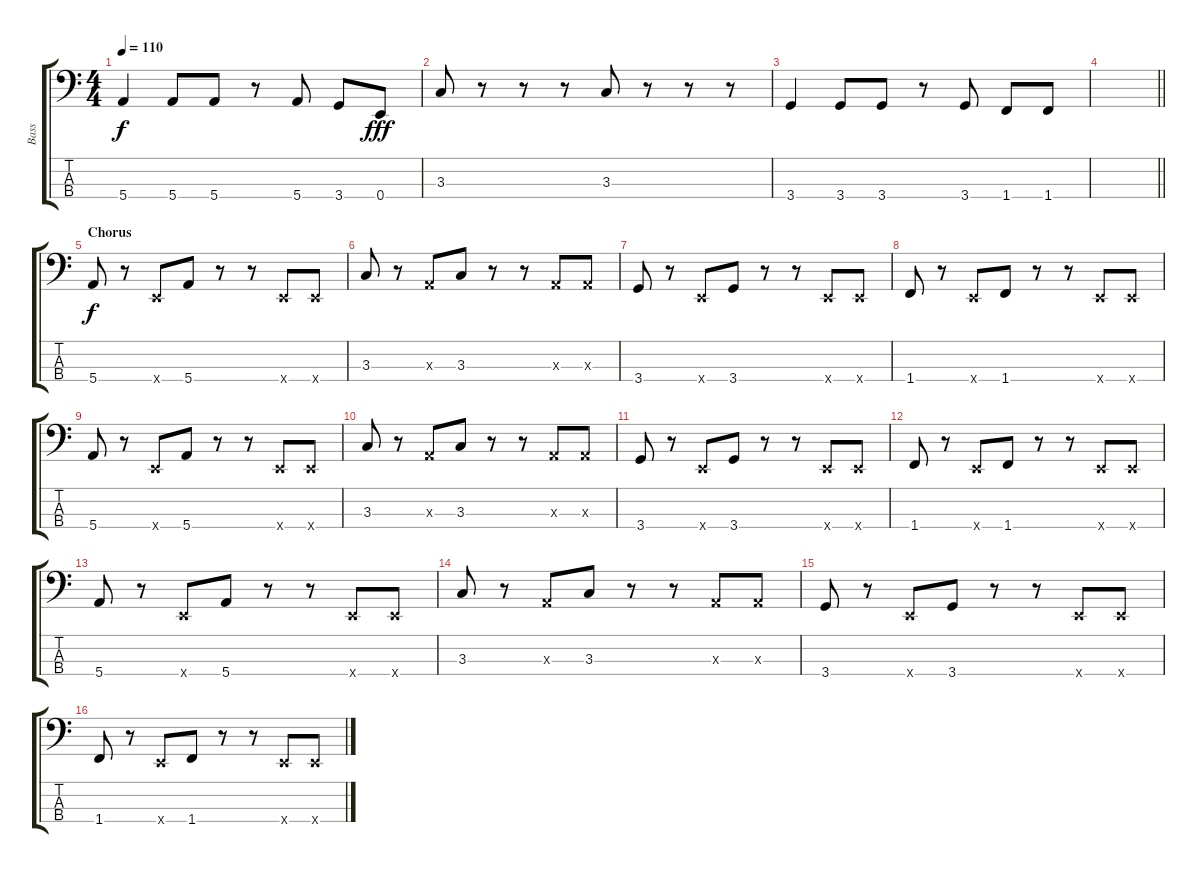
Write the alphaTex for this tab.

\track ("Bass" "Bass") {instrument electricbassfinger}
\staff {score tabs}
\tuning (G2 D2 A1 E1) {hide}
\ts (4 4)
\tempo 110
\clef f4
\ks c
5.4.4{dy f} 5.4.8 5.4.8 r.8 5.4.8 3.4.8 0.4.8{dy fff} |
3.3.8 r.8 r.8 r.8 3.3.8 r.8 r.8 r.8 |
3.4.4 3.4.8 3.4.8 r.8 3.4.8 1.4.8 1.4.8 |
\barLineRight lightlight
|
\section ("" "Chorus")
5.4.8{dy f} r.8 0.4{x}.8 5.4.8 r.8 r.8 0.4{x}.8 0.4{x}.8 |
3.3.8 r.8 0.3{x}.8 3.3.8 r.8 r.8 0.3{x}.8 0.3{x}.8 |
3.4.8 r.8 0.4{x}.8 3.4.8 r.8 r.8 0.4{x}.8 0.4{x}.8 |
1.4.8 r.8 0.4{x}.8 1.4.8 r.8 r.8 0.4{x}.8 0.4{x}.8 |
5.4.8 r.8 0.4{x}.8 5.4.8 r.8 r.8 0.4{x}.8 0.4{x}.8 |
3.3.8 r.8 0.3{x}.8 3.3.8 r.8 r.8 0.3{x}.8 0.3{x}.8 |
3.4.8 r.8 0.4{x}.8 3.4.8 r.8 r.8 0.4{x}.8 0.4{x}.8 |
1.4.8 r.8 0.4{x}.8 1.4.8 r.8 r.8 0.4{x}.8 0.4{x}.8 |
5.4.8 r.8 0.4{x}.8 5.4.8 r.8 r.8 0.4{x}.8 0.4{x}.8 |
3.3.8 r.8 0.3{x}.8 3.3.8 r.8 r.8 0.3{x}.8 0.3{x}.8 |
3.4.8 r.8 0.4{x}.8 3.4.8 r.8 r.8 0.4{x}.8 0.4{x}.8 |
1.4.8 r.8 0.4{x}.8 1.4.8 r.8 r.8 0.4{x}.8 0.4{x}.8
